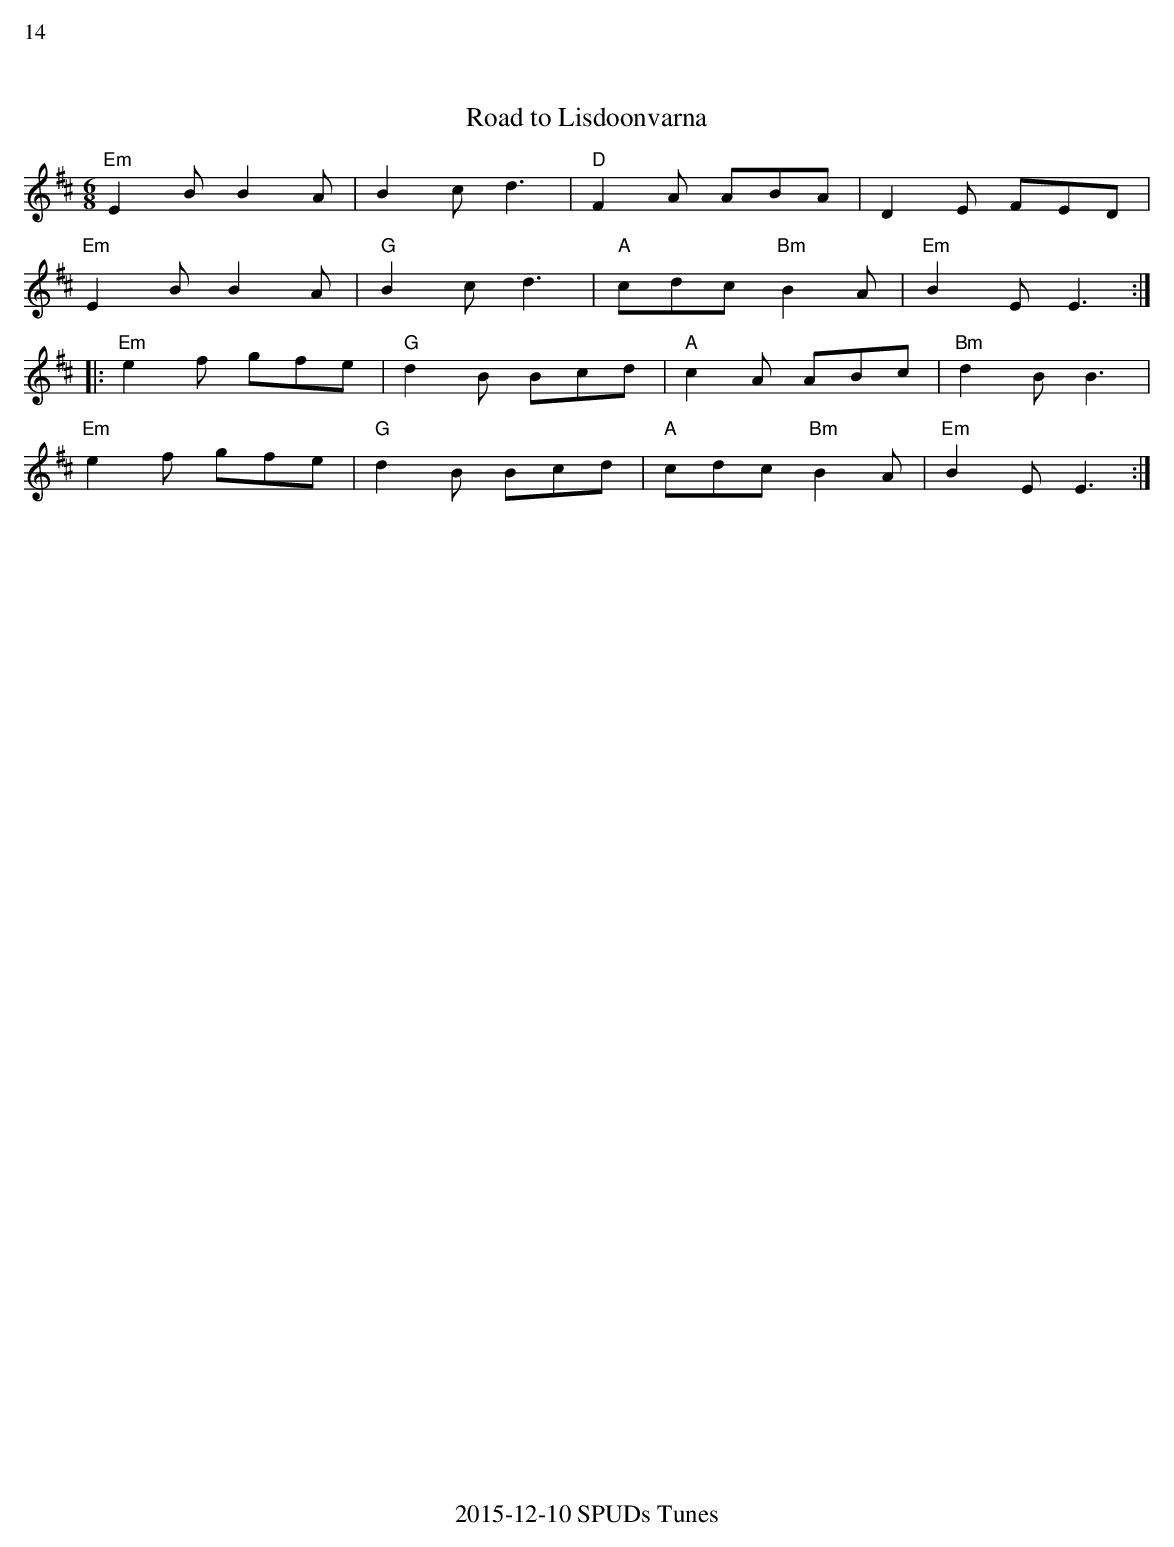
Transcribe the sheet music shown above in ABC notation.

X:1
%%text 14
T: Road to Lisdoonvarna
M: 6/8
K: EDor
"Em"E2B B2A| B2c d3| "D"F2A ABA| D2E FED|
"Em"E2B B2A| "G"B2c d3| "A"cdc "Bm"B2A| "Em"B2E E3 :|
|:"Em"e2f gfe| "G"d2B Bcd| "A"c2A ABc| "Bm"d2B B3|
"Em"e2f gfe| "G"d2B Bcd| "A"cdc "Bm"B2A| "Em"B2E E3 :|
